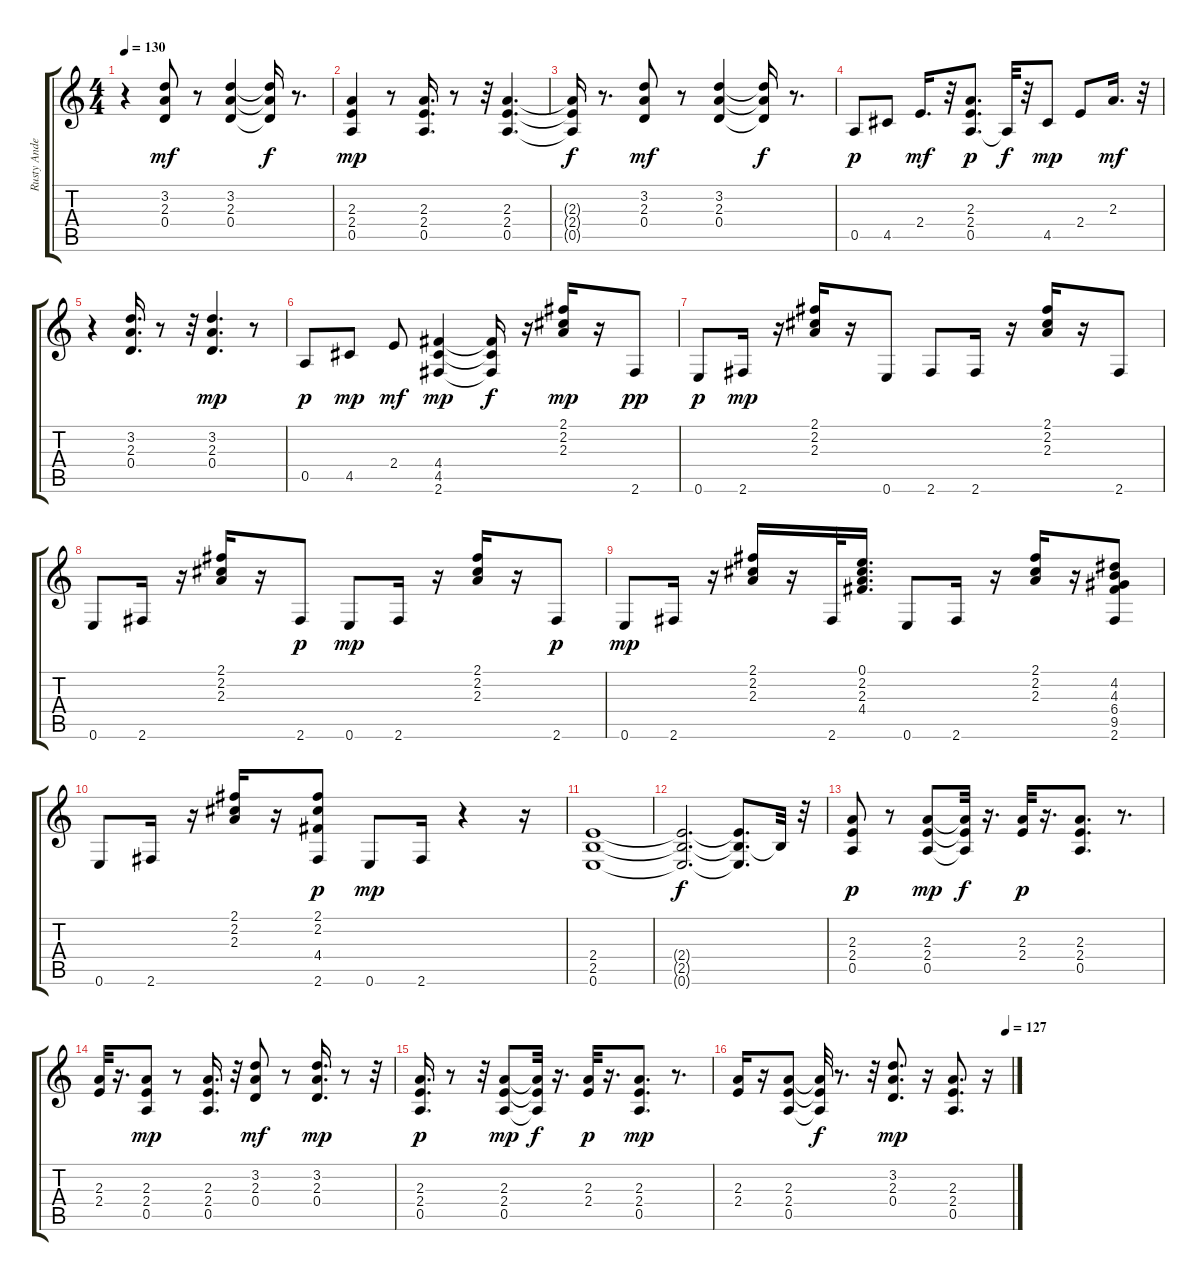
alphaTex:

\track ("Rusty Anderson" "Rusty Ande") {instrument acousticguitarsteel}
\staff {score tabs}
\tuning (E4 B3 G3 D3 A2 E2) {hide}
\ts (4 4)
\tempo 130
\clef g2
\ks c
r.4{dy mp} (3.2 2.3 0.4).8{dy mf} r.8 (3.2 2.3 0.4).4 (3.2{t} 2.3{t} 0.4{t}).16{dy f} r.8{d} |
(2.3 2.4 0.5).4{dy mp} r.8 (2.3 2.4 0.5).16{d} r.8 r.32 (2.3 2.4 0.5).4{d} |
(2.3{t} 2.4{t} 0.5{t}).16{dy f} r.8{d} (3.2 2.3 0.4).8{dy mf} r.8 (3.2 2.3 0.4).4 (3.2{t} 2.3{t} 0.4{t}).16{dy f} r.8{d} |
0.5.8{dy p} 4.5.8 2.4.16{d dy mf} r.32 (2.3 2.4 0.5).8{d dy p} 0.5{t}.32{dy f} r.32 4.5.8{dy mp} 2.4.8 2.3.16{d dy mf} r.32 |
r.4 (3.2 2.3 0.4).16{d} r.8 r.32 (3.2 2.3 0.4).4{d dy mp} r.8 |
0.5.8{dy p} 4.5.8{dy mp} 2.4.8{dy mf} (4.4 4.5 2.6).4{dy mp} (4.4{t} 4.5{t} 2.6{t}).16{dy f} r.16 (2.1 2.2 2.3).16{dy mp} r.16 2.6.8{dy pp} |
0.6.8{dy p} 2.6.16{dy mp} r.16 (2.1 2.2 2.3).16 r.16 0.6.8 2.6.8 2.6.16 r.16 (2.1 2.2 2.3).16 r.16 2.6.8 |
0.6.8 2.6.16 r.16 (2.1 2.2 2.3).16 r.16 2.6.8{dy p} 0.6.8{dy mp} 2.6.16 r.16 (2.1 2.2 2.3).16 r.16 2.6.8{dy p} |
0.6.8{dy mp} 2.6.16 r.16 (2.1 2.2 2.3).16 r.16 2.6.32 (0.1 2.2 2.3 4.4).16{d} 0.6.8 2.6.16 r.16 (2.1 2.2 2.3).16 r.16 (4.2 4.3 6.4 9.5 2.6).8 |
0.6.8 2.6.16 r.16 (2.1 2.2 2.3).16 r.16 (2.1 2.2 4.4 2.6).8{dy p} 0.6.8{dy mp} 2.6.16 r.4 r.16 |
(2.4 2.5 0.6).1 |
(2.4{t} 2.5{t} 0.6{t}).2{d dy f} (2.4{t} 2.5{t} 0.6{t}).8{d} 2.5{t}.32 r.32 |
(2.3 2.4 0.5).8{dy p} r.8 (2.3 2.4 0.5).8{dy mp} (2.3{t} 2.4{t} 0.5{t}).32{dy f} r.16{d} (2.3 2.4).32{dy p} r.16{d} (2.3 2.4 0.5).8{d} r.8{d} |
(2.3 2.4).32 r.16{d} (2.3 2.4 0.5).8{dy mp} r.8 (2.3 2.4 0.5).16{d} r.32 (3.2 2.3 0.4).8{dy mf} r.8 (3.2 2.3 0.4).16{d dy mp} r.8 r.32 |
(2.3 2.4 0.5).16{d dy p} r.8 r.32 (2.3 2.4 0.5).8{dy mp} (2.3{t} 2.4{t} 0.5{t}).32{dy f} r.16{d} (2.3 2.4).32{dy p} r.16{d} (2.3 2.4 0.5).8{d dy mp} r.8{d} |
\tempo (127 0.9791666666666666)
(2.3 2.4).16 r.16 (2.3 2.4 0.5).8 (2.3{t} 2.4{t} 0.5{t}).32{dy f} r.8{d} r.32 (3.2 2.3 0.4).8{d dy mp} r.16 (2.3 2.4 0.5).8{d} r.16
